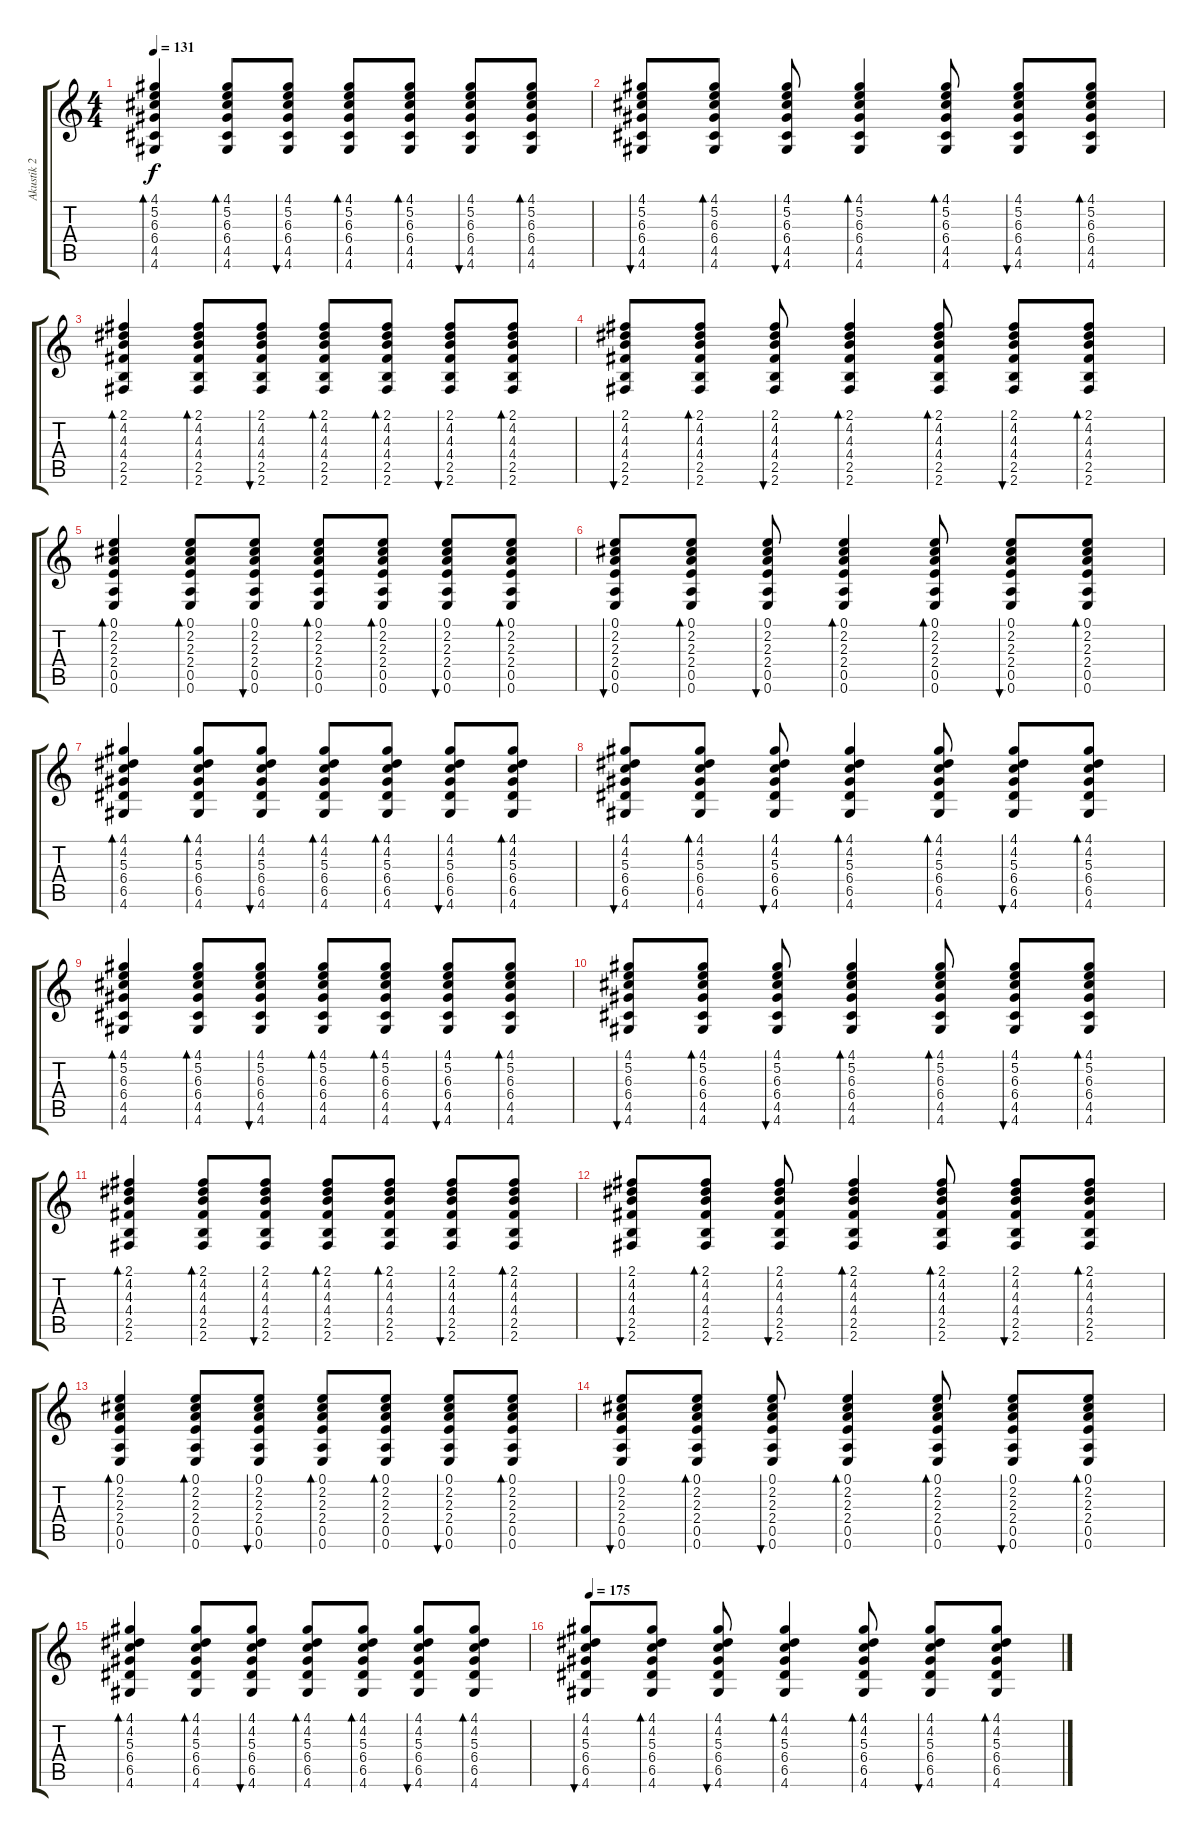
\track ("Akustik 2" "Akustik 2") {instrument acousticguitarsteel}
\staff {score tabs}
\tuning (E4 B3 G3 D3 A2 E2) {hide}
\ts (4 4)
\tempo 131
\clef g2
\ks c
(4.1 5.2 6.3 6.4 4.5 4.6).4{bd 60 dy f} (4.1 5.2 6.3 6.4 4.5 4.6).8{bd 60} (4.1 5.2 6.3 6.4 4.5 4.6).8{bu 60} (4.1 5.2 6.3 6.4 4.5 4.6).8{bd 60} (4.1 5.2 6.3 6.4 4.5 4.6).8{bd 60} (4.1 5.2 6.3 6.4 4.5 4.6).8{bu 60} (4.1 5.2 6.3 6.4 4.5 4.6).8{bd 60} |
(4.1 5.2 6.3 6.4 4.5 4.6).8{bu 60} (4.1 5.2 6.3 6.4 4.5 4.6).8{bd 60} (4.1 5.2 6.3 6.4 4.5 4.6).8{bu 60} (4.1 5.2 6.3 6.4 4.5 4.6).4{bd 60} (4.1 5.2 6.3 6.4 4.5 4.6).8{bd 60} (4.1 5.2 6.3 6.4 4.5 4.6).8{bu 60} (4.1 5.2 6.3 6.4 4.5 4.6).8{bd 60} |
(2.1 4.2 4.3 4.4 2.5 2.6).4{bd 60} (2.1 4.2 4.3 4.4 2.5 2.6).8{bd 60} (2.1 4.2 4.3 4.4 2.5 2.6).8{bu 60} (2.1 4.2 4.3 4.4 2.5 2.6).8{bd 60} (2.1 4.2 4.3 4.4 2.5 2.6).8{bd 60} (2.1 4.2 4.3 4.4 2.5 2.6).8{bu 60} (2.1 4.2 4.3 4.4 2.5 2.6).8{bd 60} |
(2.1 4.2 4.3 4.4 2.5 2.6).8{bu 60} (2.1 4.2 4.3 4.4 2.5 2.6).8{bd 60} (2.1 4.2 4.3 4.4 2.5 2.6).8{bu 60} (2.1 4.2 4.3 4.4 2.5 2.6).4{bd 60} (2.1 4.2 4.3 4.4 2.5 2.6).8{bd 60} (2.1 4.2 4.3 4.4 2.5 2.6).8{bu 60} (2.1 4.2 4.3 4.4 2.5 2.6).8{bd 60} |
(0.1 2.2 2.3 2.4 0.5 0.6).4{bd 60} (0.1 2.2 2.3 2.4 0.5 0.6).8{bd 60} (0.1 2.2 2.3 2.4 0.5 0.6).8{bu 60} (0.1 2.2 2.3 2.4 0.5 0.6).8{bd 60} (0.1 2.2 2.3 2.4 0.5 0.6).8{bd 60} (0.1 2.2 2.3 2.4 0.5 0.6).8{bu 60} (0.1 2.2 2.3 2.4 0.5 0.6).8{bd 60} |
(0.1 2.2 2.3 2.4 0.5 0.6).8{bu 60} (0.1 2.2 2.3 2.4 0.5 0.6).8{bd 60} (0.1 2.2 2.3 2.4 0.5 0.6).8{bu 60} (0.1 2.2 2.3 2.4 0.5 0.6).4{bd 60} (0.1 2.2 2.3 2.4 0.5 0.6).8{bd 60} (0.1 2.2 2.3 2.4 0.5 0.6).8{bu 60} (0.1 2.2 2.3 2.4 0.5 0.6).8{bd 60} |
(4.1 4.2 5.3 6.4 6.5 4.6).4{bd 60} (4.1 4.2 5.3 6.4 6.5 4.6).8{bd 60} (4.1 4.2 5.3 6.4 6.5 4.6).8{bu 60} (4.1 4.2 5.3 6.4 6.5 4.6).8{bd 60} (4.1 4.2 5.3 6.4 6.5 4.6).8{bd 60} (4.1 4.2 5.3 6.4 6.5 4.6).8{bu 60} (4.1 4.2 5.3 6.4 6.5 4.6).8{bd 60} |
(4.1 4.2 5.3 6.4 6.5 4.6).8{bu 60} (4.1 4.2 5.3 6.4 6.5 4.6).8{bd 60} (4.1 4.2 5.3 6.4 6.5 4.6).8{bu 60} (4.1 4.2 5.3 6.4 6.5 4.6).4{bd 60} (4.1 4.2 5.3 6.4 6.5 4.6).8{bd 60} (4.1 4.2 5.3 6.4 6.5 4.6).8{bu 60} (4.1 4.2 5.3 6.4 6.5 4.6).8{bd 60} |
(4.1 5.2 6.3 6.4 4.5 4.6).4{bd 60} (4.1 5.2 6.3 6.4 4.5 4.6).8{bd 60} (4.1 5.2 6.3 6.4 4.5 4.6).8{bu 60} (4.1 5.2 6.3 6.4 4.5 4.6).8{bd 60} (4.1 5.2 6.3 6.4 4.5 4.6).8{bd 60} (4.1 5.2 6.3 6.4 4.5 4.6).8{bu 60} (4.1 5.2 6.3 6.4 4.5 4.6).8{bd 60} |
(4.1 5.2 6.3 6.4 4.5 4.6).8{bu 60} (4.1 5.2 6.3 6.4 4.5 4.6).8{bd 60} (4.1 5.2 6.3 6.4 4.5 4.6).8{bu 60} (4.1 5.2 6.3 6.4 4.5 4.6).4{bd 60} (4.1 5.2 6.3 6.4 4.5 4.6).8{bd 60} (4.1 5.2 6.3 6.4 4.5 4.6).8{bu 60} (4.1 5.2 6.3 6.4 4.5 4.6).8{bd 60} |
(2.1 4.2 4.3 4.4 2.5 2.6).4{bd 60} (2.1 4.2 4.3 4.4 2.5 2.6).8{bd 60} (2.1 4.2 4.3 4.4 2.5 2.6).8{bu 60} (2.1 4.2 4.3 4.4 2.5 2.6).8{bd 60} (2.1 4.2 4.3 4.4 2.5 2.6).8{bd 60} (2.1 4.2 4.3 4.4 2.5 2.6).8{bu 60} (2.1 4.2 4.3 4.4 2.5 2.6).8{bd 60} |
(2.1 4.2 4.3 4.4 2.5 2.6).8{bu 60} (2.1 4.2 4.3 4.4 2.5 2.6).8{bd 60} (2.1 4.2 4.3 4.4 2.5 2.6).8{bu 60} (2.1 4.2 4.3 4.4 2.5 2.6).4{bd 60} (2.1 4.2 4.3 4.4 2.5 2.6).8{bd 60} (2.1 4.2 4.3 4.4 2.5 2.6).8{bu 60} (2.1 4.2 4.3 4.4 2.5 2.6).8{bd 60} |
(0.1 2.2 2.3 2.4 0.5 0.6).4{bd 60} (0.1 2.2 2.3 2.4 0.5 0.6).8{bd 60} (0.1 2.2 2.3 2.4 0.5 0.6).8{bu 60} (0.1 2.2 2.3 2.4 0.5 0.6).8{bd 60} (0.1 2.2 2.3 2.4 0.5 0.6).8{bd 60} (0.1 2.2 2.3 2.4 0.5 0.6).8{bu 60} (0.1 2.2 2.3 2.4 0.5 0.6).8{bd 60} |
(0.1 2.2 2.3 2.4 0.5 0.6).8{bu 60} (0.1 2.2 2.3 2.4 0.5 0.6).8{bd 60} (0.1 2.2 2.3 2.4 0.5 0.6).8{bu 60} (0.1 2.2 2.3 2.4 0.5 0.6).4{bd 60} (0.1 2.2 2.3 2.4 0.5 0.6).8{bd 60} (0.1 2.2 2.3 2.4 0.5 0.6).8{bu 60} (0.1 2.2 2.3 2.4 0.5 0.6).8{bd 60} |
(4.1 4.2 5.3 6.4 6.5 4.6).4{bd 60} (4.1 4.2 5.3 6.4 6.5 4.6).8{bd 60} (4.1 4.2 5.3 6.4 6.5 4.6).8{bu 60} (4.1 4.2 5.3 6.4 6.5 4.6).8{bd 60} (4.1 4.2 5.3 6.4 6.5 4.6).8{bd 60} (4.1 4.2 5.3 6.4 6.5 4.6).8{bu 60} (4.1 4.2 5.3 6.4 6.5 4.6).8{bd 60} |
\tempo 175
(4.1 4.2 5.3 6.4 6.5 4.6).8{bu 60} (4.1 4.2 5.3 6.4 6.5 4.6).8{bd 60} (4.1 4.2 5.3 6.4 6.5 4.6).8{bu 60} (4.1 4.2 5.3 6.4 6.5 4.6).4{bd 60} (4.1 4.2 5.3 6.4 6.5 4.6).8{bd 60} (4.1 4.2 5.3 6.4 6.5 4.6).8{bu 60} (4.1 4.2 5.3 6.4 6.5 4.6).8{bd 60}
